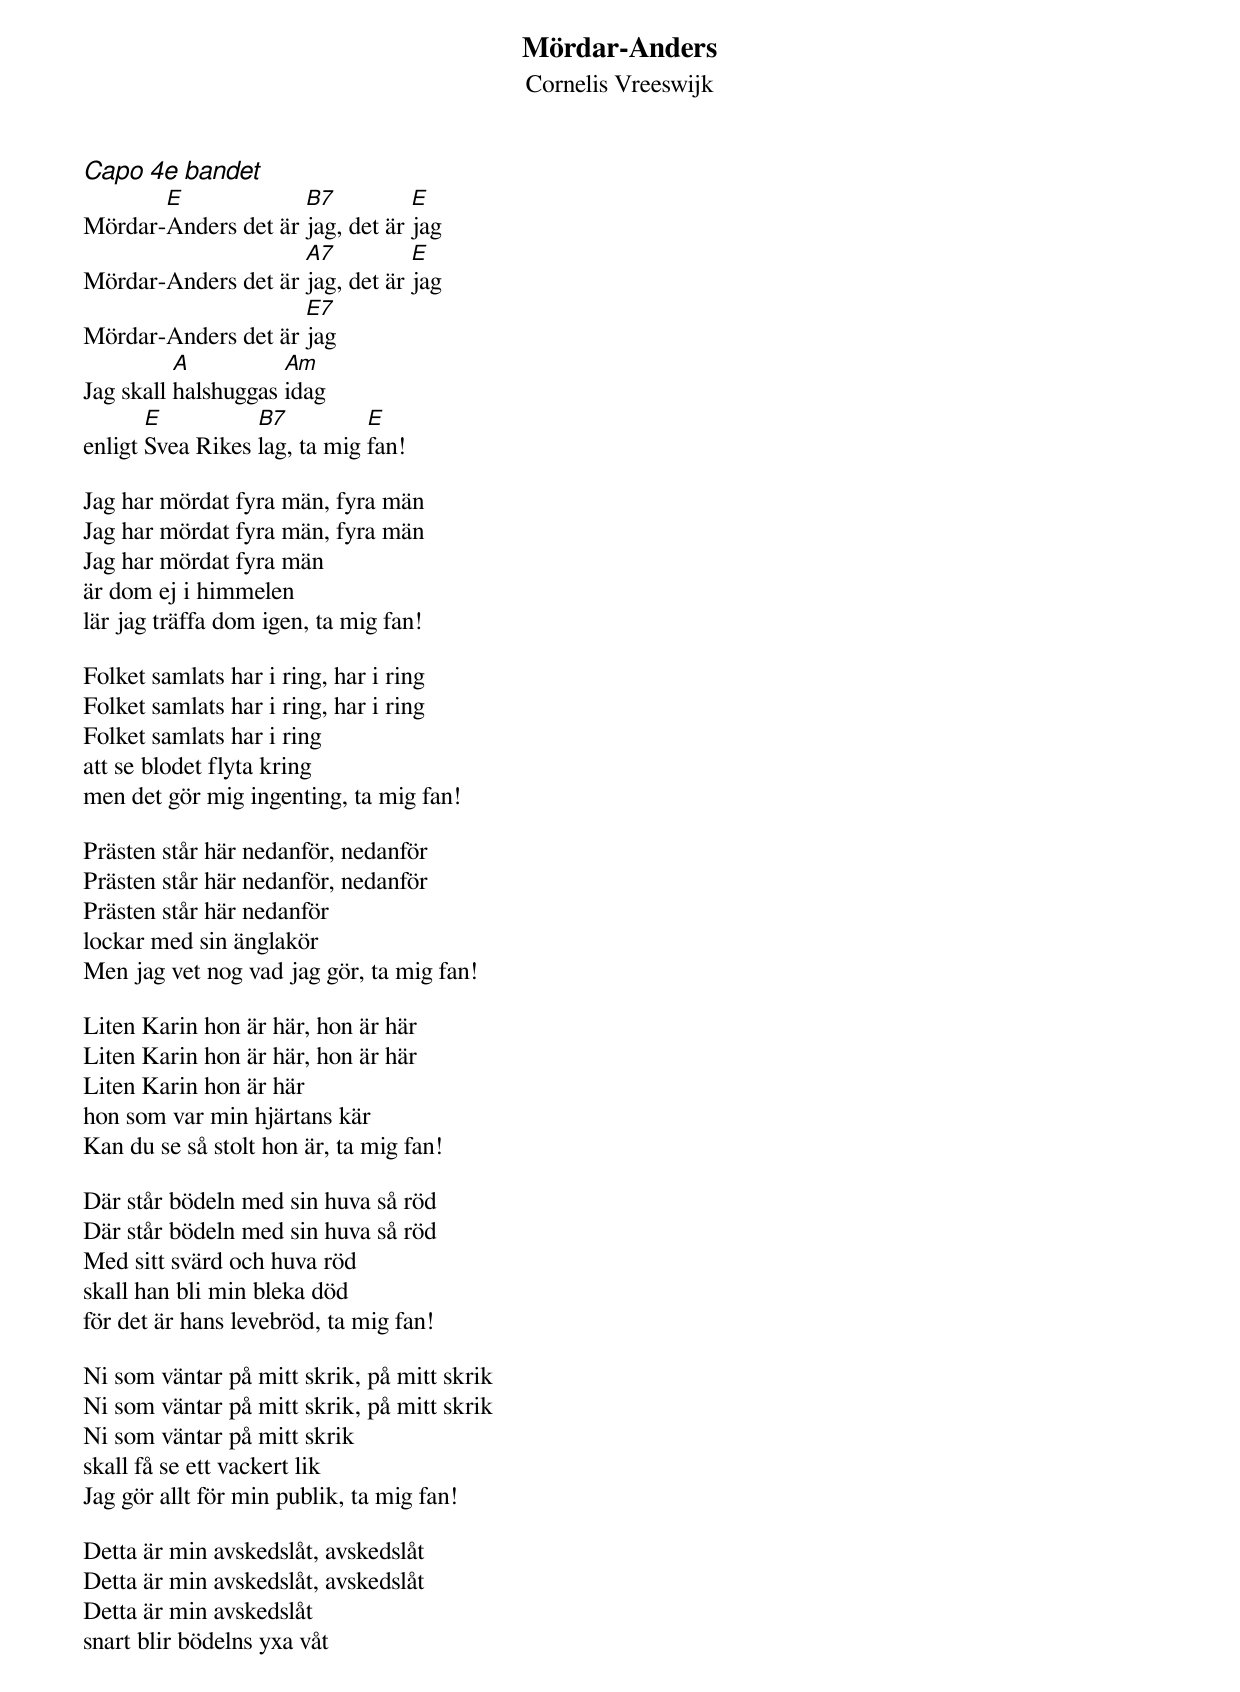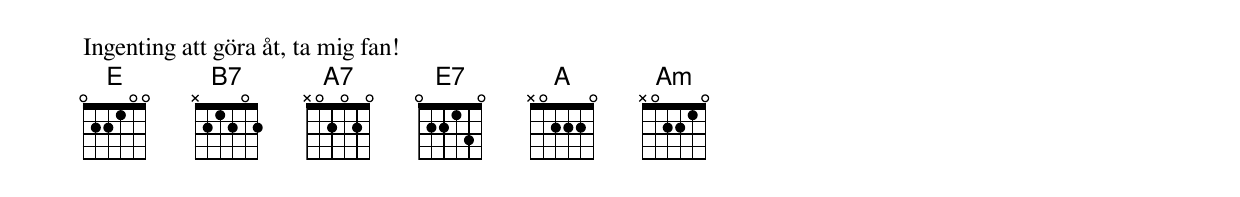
{t:Mördar-Anders}
{st:Cornelis Vreeswijk}
{ci:Capo 4e bandet}
Mördar-[E]Anders det är [B7]jag, det är [E]jag
Mördar-Anders det är [A7]jag, det är [E]jag
Mördar-Anders det är [E7]jag
Jag skall [A]halshuggas [Am]idag
enligt [E]Svea Rikes [B7]lag, ta mig [E]fan!

Jag har mördat fyra män, fyra män
Jag har mördat fyra män, fyra män
Jag har mördat fyra män
är dom ej i himmelen
lär jag träffa dom igen, ta mig fan!

Folket samlats har i ring, har i ring
Folket samlats har i ring, har i ring
Folket samlats har i ring
att se blodet flyta kring
men det gör mig ingenting, ta mig fan!

Prästen står här nedanför, nedanför
Prästen står här nedanför, nedanför
Prästen står här nedanför
lockar med sin änglakör
Men jag vet nog vad jag gör, ta mig fan!

Liten Karin hon är här, hon är här
Liten Karin hon är här, hon är här
Liten Karin hon är här
hon som var min hjärtans kär
Kan du se så stolt hon är, ta mig fan!

Där står bödeln med sin huva så röd
Där står bödeln med sin huva så röd
Med sitt svärd och huva röd
skall han bli min bleka död
för det är hans levebröd, ta mig fan!

Ni som väntar på mitt skrik, på mitt skrik
Ni som väntar på mitt skrik, på mitt skrik
Ni som väntar på mitt skrik
skall få se ett vackert lik
Jag gör allt för min publik, ta mig fan!

Detta är min avskedslåt, avskedslåt
Detta är min avskedslåt, avskedslåt
Detta är min avskedslåt
snart blir bödelns yxa våt
Ingenting att göra åt, ta mig fan!
